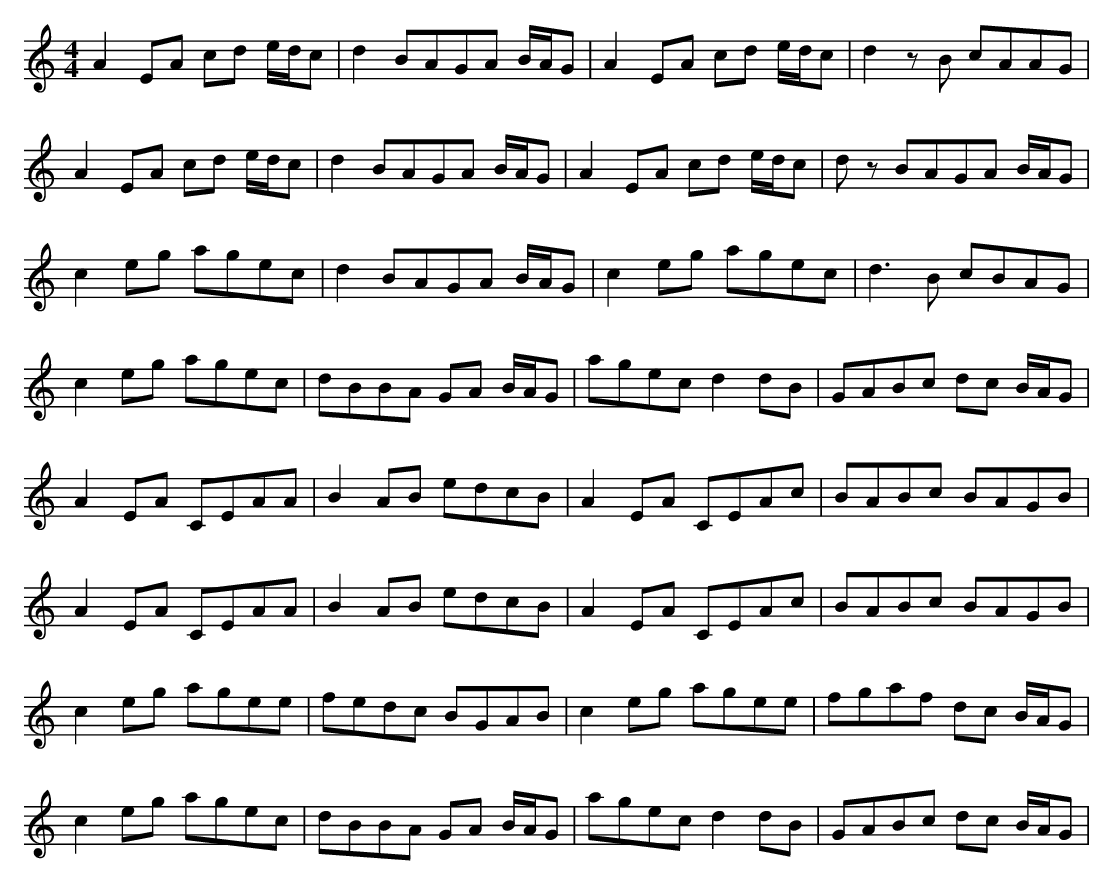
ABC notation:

X:1
M:4/4
K:C
A2 EA cd e/d/c|d2 BAGA B/A/G|A2 EA cd e/d/c|d2 z B cAAG|
A2 EA cd e/d/c|d2 BAGA B/A/G|A2 EA cd e/d/c|dz BAGA B/A/G|
c2 eg agec|d2 BAGA B/A/G|c2 eg agec|d3 B cBAG|
c2 eg agec|dBBA GA B/A/G|agec d2 dB|GABc dc B/A/G|
A2 EA CEAA|B2 AB edcB|A2 EA CEAc|BABc BAGB|
A2 EA CEAA|B2 AB edcB|A2 EA CEAc|BABc BAGB|
c2 eg agee|fedc BGAB|c2 eg agee|fgaf dc B/A/G|
c2 eg agec|dBBA GA B/A/G|agec d2 dB|GABc dc B/A/G|
